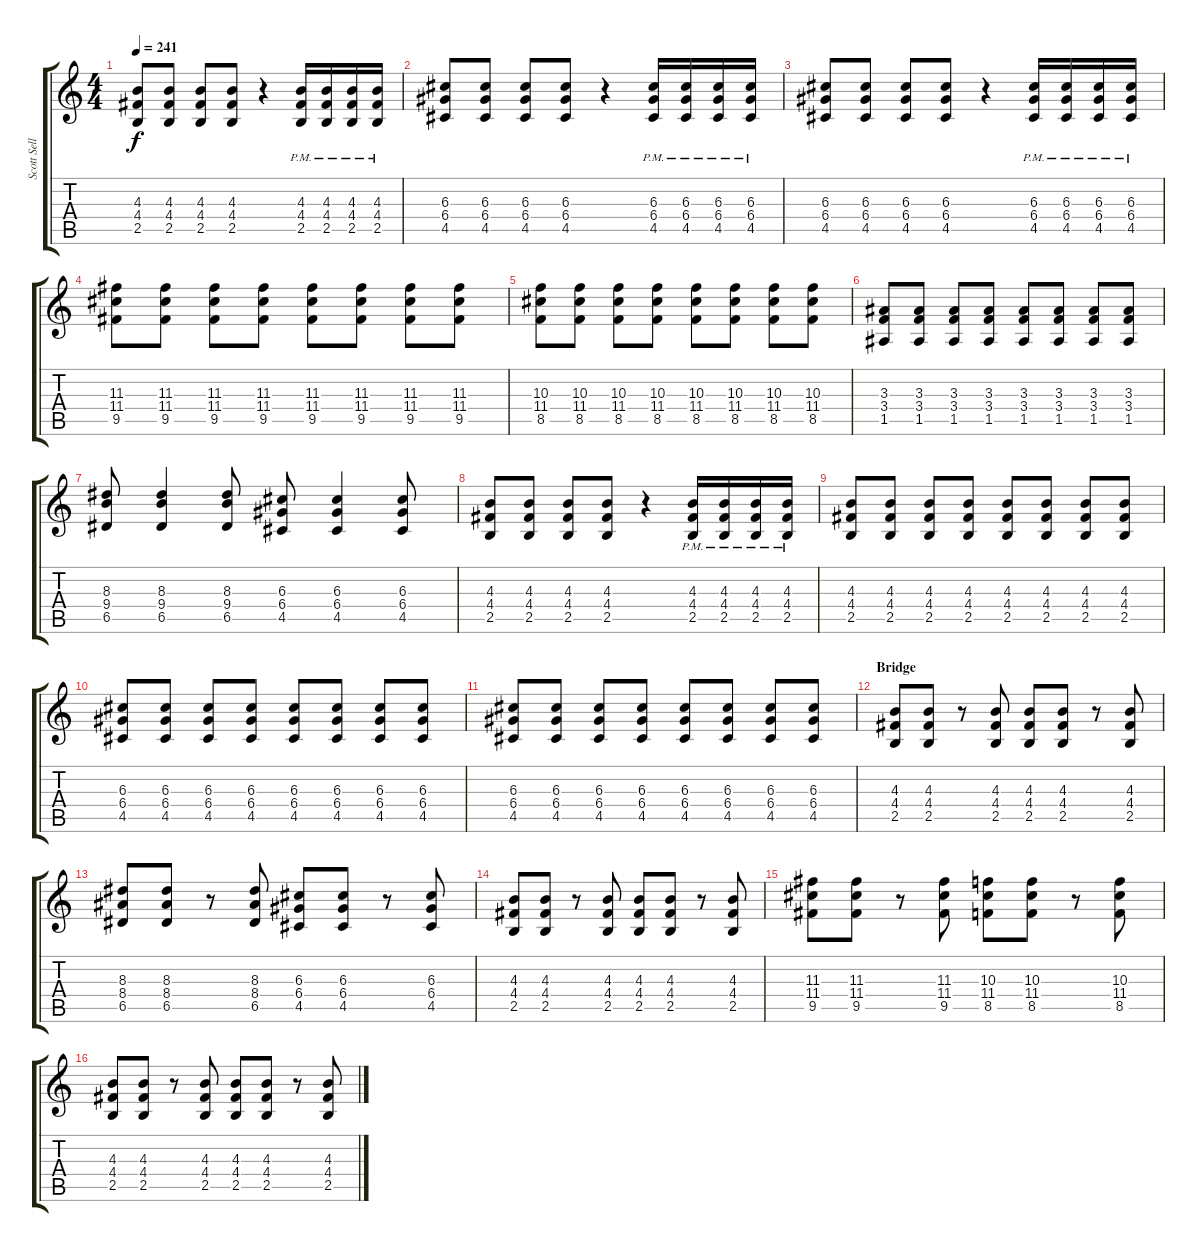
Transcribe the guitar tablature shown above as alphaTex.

\track ("Scott Sellers" "Scott Sell") {instrument distortionguitar}
\staff {score tabs}
\tuning (E4 B3 G3 D3 A2 E2) {hide}
\ts (4 4)
\tempo 241
\clef g2
\ks c
(4.3 4.4 2.5).8{dy f} (4.3 4.4 2.5).8 (4.3 4.4 2.5).8 (4.3 4.4 2.5).8 r.4 (4.3{pm} 4.4{pm} 2.5{pm}).16 (4.3{pm} 4.4{pm} 2.5{pm}).16 (4.3{pm} 4.4{pm} 2.5{pm}).16 (4.3{pm} 4.4{pm} 2.5{pm}).16 |
(6.3 6.4 4.5).8 (6.3 6.4 4.5).8 (6.3 6.4 4.5).8 (6.3 6.4 4.5).8 r.4 (6.3{pm} 6.4{pm} 4.5{pm}).16 (6.3{pm} 6.4{pm} 4.5{pm}).16 (6.3{pm} 6.4{pm} 4.5{pm}).16 (6.3{pm} 6.4{pm} 4.5{pm}).16 |
(6.3 6.4 4.5).8 (6.3 6.4 4.5).8 (6.3 6.4 4.5).8 (6.3 6.4 4.5).8 r.4 (6.3{pm} 6.4{pm} 4.5{pm}).16 (6.3{pm} 6.4{pm} 4.5{pm}).16 (6.3{pm} 6.4{pm} 4.5{pm}).16 (6.3{pm} 6.4{pm} 4.5{pm}).16 |
(11.3 11.4 9.5).8 (11.3 11.4 9.5).8 (11.3 11.4 9.5).8 (11.3 11.4 9.5).8 (11.3 11.4 9.5).8 (11.3 11.4 9.5).8 (11.3 11.4 9.5).8 (11.3 11.4 9.5).8 |
(10.3 11.4 8.5).8 (10.3 11.4 8.5).8 (10.3 11.4 8.5).8 (10.3 11.4 8.5).8 (10.3 11.4 8.5).8 (10.3 11.4 8.5).8 (10.3 11.4 8.5).8 (10.3 11.4 8.5).8 |
(3.3 3.4 1.5).8 (3.3 3.4 1.5).8 (3.3 3.4 1.5).8 (3.3 3.4 1.5).8 (3.3 3.4 1.5).8 (3.3 3.4 1.5).8 (3.3 3.4 1.5).8 (3.3 3.4 1.5).8 |
(8.3 9.4 6.5).8 (8.3 9.4 6.5).4 (8.3 9.4 6.5).8 (6.3 6.4 4.5).8 (6.3 6.4 4.5).4 (6.3 6.4 4.5).8 |
(4.3 4.4 2.5).8 (4.3 4.4 2.5).8 (4.3 4.4 2.5).8 (4.3 4.4 2.5).8 r.4 (4.3{pm} 4.4{pm} 2.5{pm}).16 (4.3{pm} 4.4{pm} 2.5{pm}).16 (4.3{pm} 4.4{pm} 2.5{pm}).16 (4.3{pm} 4.4{pm} 2.5{pm}).16 |
(4.3 4.4 2.5).8 (4.3 4.4 2.5).8 (4.3 4.4 2.5).8 (4.3 4.4 2.5).8 (4.3 4.4 2.5).8 (4.3 4.4 2.5).8 (4.3 4.4 2.5).8 (4.3 4.4 2.5).8 |
(6.3 6.4 4.5).8 (6.3 6.4 4.5).8 (6.3 6.4 4.5).8 (6.3 6.4 4.5).8 (6.3 6.4 4.5).8 (6.3 6.4 4.5).8 (6.3 6.4 4.5).8 (6.3 6.4 4.5).8 |
(6.3 6.4 4.5).8 (6.3 6.4 4.5).8 (6.3 6.4 4.5).8 (6.3 6.4 4.5).8 (6.3 6.4 4.5).8 (6.3 6.4 4.5).8 (6.3 6.4 4.5).8 (6.3 6.4 4.5).8 |
\section ("" "Bridge")
(4.3 4.4 2.5).8 (4.3 4.4 2.5).8 r.8 (4.3 4.4 2.5).8 (4.3 4.4 2.5).8 (4.3 4.4 2.5).8 r.8 (4.3 4.4 2.5).8 |
(8.3 8.4 6.5).8 (8.3 8.4 6.5).8 r.8 (8.3 8.4 6.5).8 (6.3 6.4 4.5).8 (6.3 6.4 4.5).8 r.8 (6.3 6.4 4.5).8 |
(4.3 4.4 2.5).8 (4.3 4.4 2.5).8 r.8 (4.3 4.4 2.5).8 (4.3 4.4 2.5).8 (4.3 4.4 2.5).8 r.8 (4.3 4.4 2.5).8 |
(11.3 11.4 9.5).8 (11.3 11.4 9.5).8 r.8 (11.3 11.4 9.5).8 (10.3 11.4 8.5).8 (10.3 11.4 8.5).8 r.8 (10.3 11.4 8.5).8 |
(4.3 4.4 2.5).8 (4.3 4.4 2.5).8 r.8 (4.3 4.4 2.5).8 (4.3 4.4 2.5).8 (4.3 4.4 2.5).8 r.8 (4.3 4.4 2.5).8
